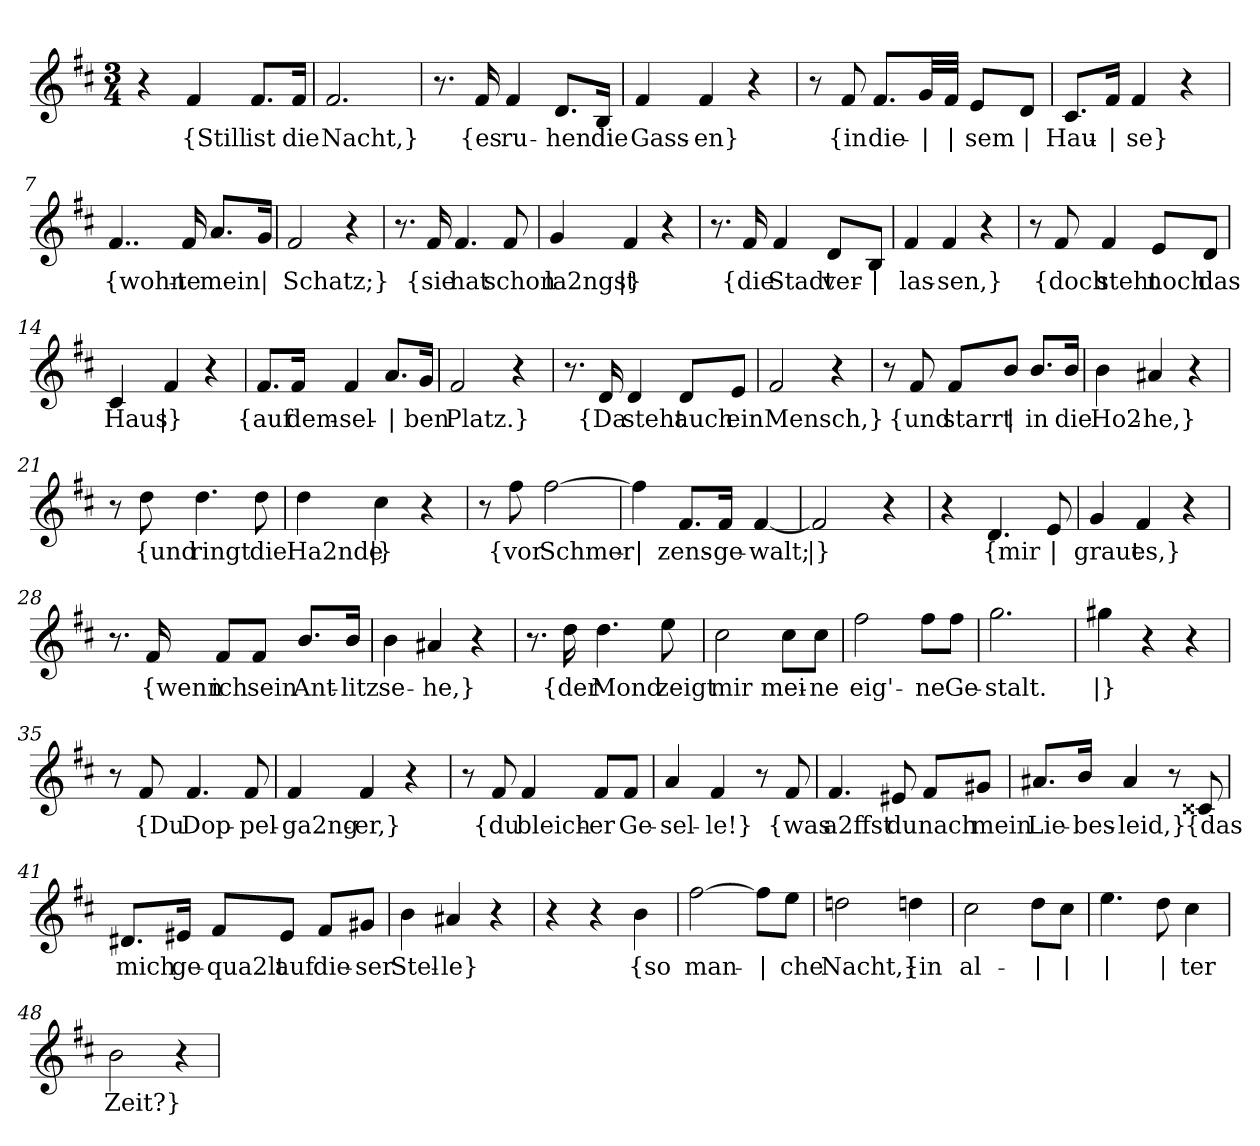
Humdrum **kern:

**kern	**text
*part1	*part1
*staff1	*staff1
*clefG2	*
*k[f#c#]	*
*M3/4	*
=1	=1
4r	.
!	!LO:LY:b
4f#/	{Still
!	!LO:LY:b
8.f#/L	ist
!	!LO:LY:b
16f#/Jk	die
=2	=2
!	!LO:LY:b
2.f#/	Nacht,}
=3	=3
8.r	.
!	!LO:LY:b
16f#/	{es
!	!LO:LY:b
4f#/	ru-
!	!LO:LY:b
8.d/L	-hen
!	!LO:LY:b
16B/Jk	die
=4	=4
!	!LO:LY:b
4f#/	Gass-
!	!LO:LY:b
4f#/	-en}
4r	.
=5	=5
8r	.
!	!LO:LY:b
8f#/	{in
!	!LO:LY:b
8.f#/L	die-
!	!LO:LY:b
32g/LL	|
!	!LO:LY:b
32f#/JJJ	|
!	!LO:LY:b
8e/L	-sem
!	!LO:LY:b
8d/J	|
=6	=6
!	!LO:LY:b
8.c#/L	Hau-
!	!LO:LY:b
16f#/Jk	|
!	!LO:LY:b
4f#/	-se}
4r	.
!!LO:LB:g=z
=7	=7
!	!LO:LY:b
4..f#/	{wohn-
!	!LO:LY:b
16f#/	-te
!	!LO:LY:b
8.a/L	mein
!	!LO:LY:b
16g/Jk	|
=8	=8
!	!LO:LY:b
2f#/	Schatz;}
4r	.
=9	=9
8.r	.
!	!LO:LY:b
16f#/	{sie
!	!LO:LY:b
4.f#/	hat
!	!LO:LY:b
8f#/	schon
=10	=10
!	!LO:LY:b
4g/	la2ngst
!	!LO:LY:b
4f#/	|}
4r	.
=11	=11
8.r	.
!	!LO:LY:b
16f#/	{die
!	!LO:LY:b
4f#/	Stadt
!	!LO:LY:b
8d/L	ver-
!	!LO:LY:b
8B/J	|
=12	=12
!	!LO:LY:b
4f#/	-las-
!	!LO:LY:b
4f#/	-sen,}
4r	.
!!LO:LB:g=z
=13	=13
8r	.
!	!LO:LY:b
8f#/	{doch
!	!LO:LY:b
4f#/	steht
!	!LO:LY:b
8e/L	noch
!	!LO:LY:b
8d/J	das
=14	=14
!	!LO:LY:b
4c#/	Haus
!	!LO:LY:b
4f#/	|}
4r	.
=15	=15
!	!LO:LY:b
8.f#/L	{auf
!	!LO:LY:b
16f#/Jk	dem-
!	!LO:LY:b
4f#/	-sel-
!	!LO:LY:b
8.a/L	|
!	!LO:LY:b
16g/Jk	-ben
=16	=16
!	!LO:LY:b
2f#/	Platz.}
4r	.
=17	=17
8.r	.
!	!LO:LY:b
16d/	{Da
!	!LO:LY:b
4d/	steht
!	!LO:LY:b
8d/L	auch
!	!LO:LY:b
8e/J	ein
=18	=18
!	!LO:LY:b
2f#/	Mensch,}
4r	.
!!LO:LB:g=z
=19	=19
8r	.
!	!LO:LY:b
8f#/	{und
!	!LO:LY:b
8f#/L	starrt
!	!LO:LY:b
8b/J	|
!	!LO:LY:b
8.b/L	in
!	!LO:LY:b
16b/Jk	die
=20	=20
!	!LO:LY:b
4b\	Ho2-
!	!LO:LY:b
4a#X/	-he,}
4r	.
=21	=21
8r	.
!	!LO:LY:b
8dd\	{und
!	!LO:LY:b
4.dd\	ringt
!	!LO:LY:b
8dd\	die
=22	=22
!	!LO:LY:b
4dd\	Ha2nde
!	!LO:LY:b
4cc#\	|}
4r	.
=23	=23
8r	.
!	!LO:LY:b
8ff#\	{vor
!	!LO:LY:b
[2ff#\	Schmer-
=24	=24
!	!LO:LY:b
4ff#\]	|
!	!LO:LY:b
8.f#/L	-zens-
!	!LO:LY:b
16f#/Jk	-ge-
!	!LO:LY:b
[4f#/	-walt;
=25	=25
!	!LO:LY:b
2f#/]	|}
4r	.
!!LO:LB:g=z
=26	=26
4r	.
!	!LO:LY:b
4.d/	{mir
!	!LO:LY:b
8e/	|
=27	=27
!	!LO:LY:b
4g/	graut
!	!LO:LY:b
4f#/	es,}
4r	.
=28	=28
8.r	.
!	!LO:LY:b
16f#/	{wenn
!	!LO:LY:b
8f#/L	ich
!	!LO:LY:b
8f#/J	sein
!	!LO:LY:b
8.b/L	Ant-
!	!LO:LY:b
16b/Jk	-litz
=29	=29
!	!LO:LY:b
4b\	se-
!	!LO:LY:b
4a#X/	-he,}
4r	.
=30	=30
8.r	.
!	!LO:LY:b
16dd\	{der
!	!LO:LY:b
4.dd\	Mond
!	!LO:LY:b
8ee\	zeigt
=31	=31
!	!LO:LY:b
2cc#\	mir
!	!LO:LY:b
8cc#\L	mei-
!	!LO:LY:b
8cc#\J	-ne
!!LO:LB:g=z
=32	=32
!	!LO:LY:b
2ff#\	eig'-
!	!LO:LY:b
8ff#\L	-ne
!	!LO:LY:b
8ff#\J	Ge-
=33	=33
!	!LO:LY:b
2.gg\	-stalt.
=34	=34
!	!LO:LY:b
4gg#X\	|}
4r	.
4r	.
=35	=35
8r	.
!	!LO:LY:b
8f#/	{Du
!	!LO:LY:b
4.f#/	Dop-
!	!LO:LY:b
8f#/	-pel-
=36	=36
!	!LO:LY:b
4f#/	-ga2ng-
!	!LO:LY:b
4f#/	-er,}
4r	.
=37	=37
8r	.
!	!LO:LY:b
8f#/	{du
!	!LO:LY:b
4f#/	bleich-
!	!LO:LY:b
8f#/L	-er
!	!LO:LY:b
8f#/J	Ge-
=38	=38
!	!LO:LY:b
4a/	-sel-
!	!LO:LY:b
4f#/	-le!}
8r	.
!	!LO:LY:b
8f#/	{was
!!LO:LB:g=z
=39	=39
!	!LO:LY:b
4.f#/	a2ffst
!	!LO:LY:b
8e#X/	du
!	!LO:LY:b
8f#/L	nach
!	!LO:LY:b
8g#X/J	mein
=40	=40
!	!LO:LY:b
8.a#X/L	Lie-
!	!LO:LY:b
16b/Jk	-bes-
!	!LO:LY:b
4a#/	-leid,}
8r	.
!	!LO:LY:b
8c##X/	{das
=41	=41
!	!LO:LY:b
8.d#X/L	mich
!	!LO:LY:b
16e#X/Jk	ge-
!	!LO:LY:b
8f#/L	-qua2lt
!	!LO:LY:b
8e#/J	auf
!	!LO:LY:b
8f#/L	die-
!	!LO:LY:b
8g#X/J	-ser
=42	=42
!	!LO:LY:b
4b\	Stel-
!	!LO:LY:b
4a#X/	-le}
4r	.
=43	=43
4r	.
4r	.
!	!LO:LY:b
4b\	{so
!!LO:LB:g=z
=44	=44
!	!LO:LY:b
[2ff#\	man-
!	!LO:LY:b
8ff#\L]	|
!	!LO:LY:b
8ee\J	-che
=45	=45
!	!LO:LY:b
2ddn\	Nacht,}
!	!LO:LY:b
4ddn\	{in
=46	=46
!	!LO:LY:b
2cc#\	al-
!	!LO:LY:b
8dd\L	|
!	!LO:LY:b
8cc#\J	|
=47	=47
!	!LO:LY:b
4.ee\	|
!	!LO:LY:b
8dd\	|
!	!LO:LY:b
4cc#\	-ter
=48	=48
!	!LO:LY:b
2b\	Zeit?}
4r	.
=	=
*-	*-
